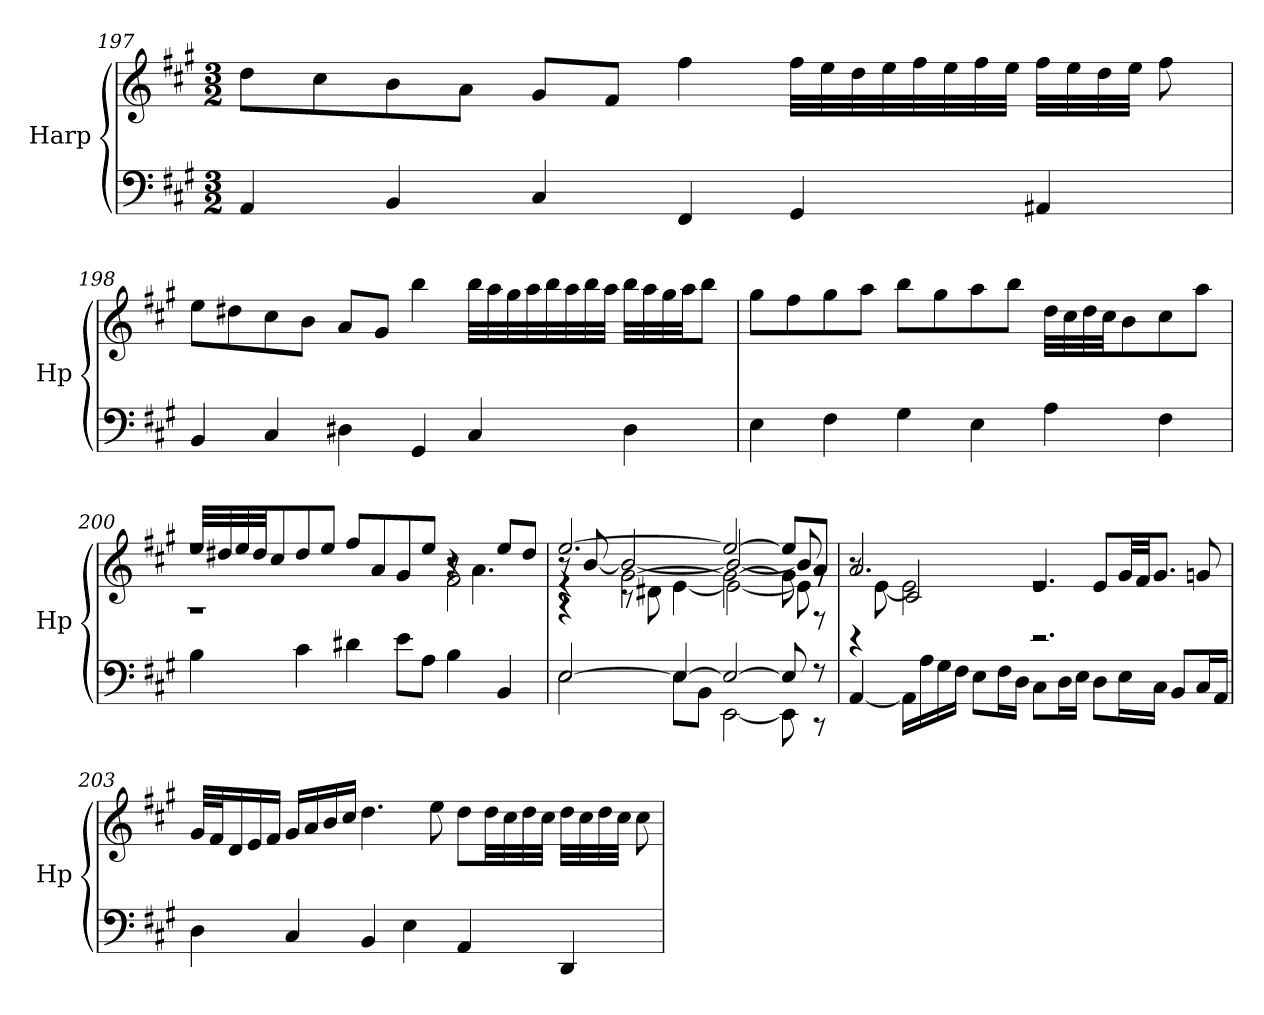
**kern	**kern
*part1	*part1
*staff2	*staff1
*I"Harp	*
*I'Hp	*
!!LO:LB:g=z
*clefF4	*clefG2
*k[f#c#g#]	*k[f#c#g#]
*M3/2	*M3/2
=197	=197
4AA/	8dd\L
.	8cc#\
4BB/	8b\
.	8a\J
4C#/	8g#/L
.	8f#/J
4FF#/	4ff#\
4GG#/	32ff#\LLL
.	32ee\
.	32dd\
.	32ee\
.	32ff#\
.	32ee\
.	32ff#\
.	32ee\JJJ
4AA#X/	32ff#\LLL
.	32ee\
.	32dd\
.	32ee\JJJ
.	8ff#\
!!LO:LB:g=z
=198	=198
4BB/	8ee\L
.	8dd#X\
4C#/	8cc#\
.	8b\J
4D#X\	8a/L
.	8g#/J
4GG#/	4bb\
4C#/	32bb\LLL
.	32aa\
.	32gg#\
.	32aa\
.	32bb\
.	32aa\
.	32bb\
.	32aa\JJJ
4D#\	32bb\LLL
.	32aa\
.	32gg#\
.	32aa\JJ
.	8bb\J
=199	=199
4E\	8gg#\L
.	8ff#\
4F#\	8gg#\
.	8aa\J
4G#\	8bb\L
.	8gg#\
4E\	8aa\
.	8bb\J
4A\	32dd\LLL
.	32cc#\
.	32dd\
.	32cc#\JJ
.	8b\
4F#\	8cc#\
.	8aa\J
!!LO:LB:g=z
=200	=200
*	*^
*	*	*^
4B\	32ee/LLL	1rff	1rA
.	32dd#X/	.	.
.	32ee/	.	.
.	32dd#/JJ	.	.
.	8cc#/	.	.
4c#\	8dd#/	.	.
.	8ee/J	.	.
4d#X\	8ff#/L	.	.
.	8a/	.	.
8e\L	8g#/	.	.
8A\J	8ee/J	.	.
4B\	4r	8r	2f#\
.	.	4.a\	.
4BB/	8ee/L	.	.
.	8dd#/J	.	.
=201	=201	=201	=201
*^	*	*	*^
[2E/	2E\	[2.ee/	8r	4rA	4re
.	.	.	[8b/	.	.
.	.	.	2b/_	[2g#\	8rc
.	.	.	.	.	8d#X\
4E/_	8E\L	.	.	.	[4e\
.	8BB\J	.	.	.	.
2E/_	[2EE\	2ee/_	2b/_	2g#\_	2e\_
8E/]	8EE\]	8ee/L]	8b/]	8g#\]	8e\]
8r	8r	8a/J	8rg	8rF	8rg
*v	*v	*	*	*	*
*	*	*	*v	*v
!!LO:PB:g=z
=202	=202	=202	=202
[4AA/	2.a/	8r	4rBB
.	.	[8e\	.
16AA\LL]	.	2e\]	2c#/
16A\	.	.	.
16G#\	.	.	.
16F#\JJ	.	.	.
8E\L	.	.	.
16F#\L	.	.	.
16D\JJ	.	.	.
8C#\L	4e/	2.re	2.rBB
16D\L	.	.	.
16E\JJ	.	.	.
8D\L	8e/L	.	.
16E\L	32g#/LL	.	.
.	32f#/JJ	.	.
16C#\JJ	8.g#/J	.	.
8BB/L	.	.	.
16C#/L	8gn/	.	.
16AA/JJ	.	.	.
*	*v	*v	*v
=203	=203
4D\	32g#/LLL
.	32f#/J
.	16d/
.	16e/
.	16f#/JJ
4C#/	16g#/LL
.	16a/
.	16b/
.	16cc#/JJ
4BB/	4.dd\
4E\	.
.	8ee\
4AA/	8dd\L
.	32dd\LL
.	32cc#\
.	32dd\
.	32cc#\JJJ
4DD/	32dd\LLL
.	32cc#\
.	32dd\
.	32cc#\JJJ
.	8cc#\
=	=
*-	*-
